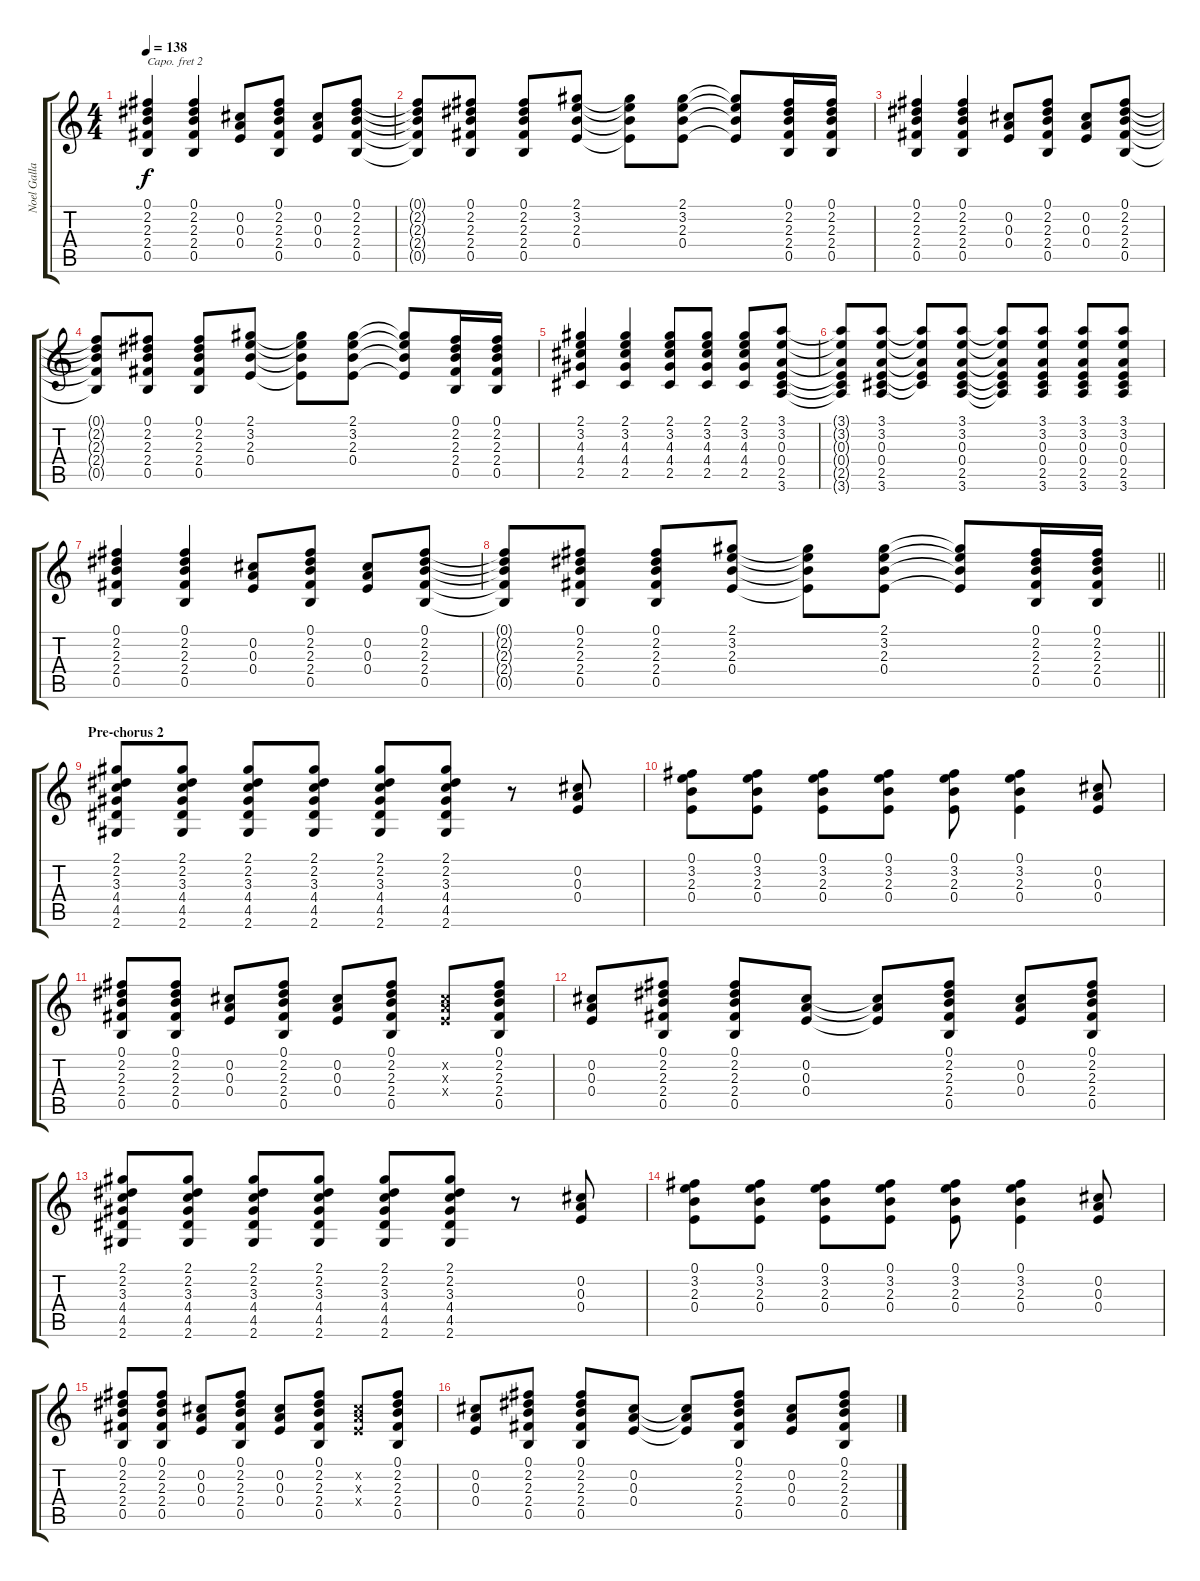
\track ("Noel Gallagher" "Noel Galla") {instrument overdrivenguitar}
\staff {score tabs}
\capo 2
\tuning (E4 B3 G3 D3 A2 E2) {hide}
\ts (4 4)
\tempo 138
\clef g2
\ks c
(0.1 2.2 2.3 2.4 0.5).4{dy f} (0.1 2.2 2.3 2.4 0.5).4 (0.2 0.3 0.4).8 (0.1 2.2 2.3 2.4 0.5).8 (0.2 0.3 0.4).8 (0.1 2.2 2.3 2.4 0.5).8 |
(0.1{t} 2.2{t} 2.3{t} 2.4{t} 0.5{t}).8 (0.1 2.2 2.3 2.4 0.5).8 (0.1 2.2 2.3 2.4 0.5).8 (2.1 3.2 2.3 0.4).8 (2.1{t} 3.2{t} 2.3{t} 0.4{t}).8 (2.1 3.2 2.3 0.4).8 (2.1{t} 3.2{t} 2.3{t} 0.4{t}).8 (0.1 2.2 2.3 2.4 0.5).16 (0.1 2.2 2.3 2.4 0.5).16 |
(0.1 2.2 2.3 2.4 0.5).4 (0.1 2.2 2.3 2.4 0.5).4 (0.2 0.3 0.4).8 (0.1 2.2 2.3 2.4 0.5).8 (0.2 0.3 0.4).8 (0.1 2.2 2.3 2.4 0.5).8 |
(0.1{t} 2.2{t} 2.3{t} 2.4{t} 0.5{t}).8 (0.1 2.2 2.3 2.4 0.5).8 (0.1 2.2 2.3 2.4 0.5).8 (2.1 3.2 2.3 0.4).8 (2.1{t} 3.2{t} 2.3{t} 0.4{t}).8 (2.1 3.2 2.3 0.4).8 (2.1{t} 3.2{t} 2.3{t} 0.4{t}).8 (0.1 2.2 2.3 2.4 0.5).16 (0.1 2.2 2.3 2.4 0.5).16 |
(2.1 3.2 4.3 4.4 2.5).4 (2.1 3.2 4.3 4.4 2.5).4 (2.1 3.2 4.3 4.4 2.5).8 (2.1 3.2 4.3 4.4 2.5).8 (2.1 3.2 4.3 4.4 2.5).8 (3.1 3.2 0.3 0.4 2.5 3.6).8 |
(3.1{t} 3.2{t} 0.3{t} 0.4{t} 2.5{t} 3.6{t}).8 (3.1 3.2 0.3 0.4 2.5 3.6).8 (3.1{t} 3.2{t} 0.3{t} 0.4{t} 2.5{t}).8 (3.1 3.2 0.3 0.4 2.5 3.6).8 (3.1{t} 3.2{t} 0.3{t} 0.4{t} 2.5{t} 3.6{t}).8 (3.1 3.2 0.3 0.4 2.5 3.6).8 (3.1 3.2 0.3 0.4 2.5 3.6).8 (3.1 3.2 0.3 0.4 2.5 3.6).8 |
(0.1 2.2 2.3 2.4 0.5).4 (0.1 2.2 2.3 2.4 0.5).4 (0.2 0.3 0.4).8 (0.1 2.2 2.3 2.4 0.5).8 (0.2 0.3 0.4).8 (0.1 2.2 2.3 2.4 0.5).8 |
\barLineRight lightlight
(0.1{t} 2.2{t} 2.3{t} 2.4{t} 0.5{t}).8 (0.1 2.2 2.3 2.4 0.5).8 (0.1 2.2 2.3 2.4 0.5).8 (2.1 3.2 2.3 0.4).8 (2.1{t} 3.2{t} 2.3{t} 0.4{t}).8 (2.1 3.2 2.3 0.4).8 (2.1{t} 3.2{t} 2.3{t} 0.4{t}).8 (0.1 2.2 2.3 2.4 0.5).16 (0.1 2.2 2.3 2.4 0.5).16 |
\section ("" "Pre-chorus 2")
(2.1 2.2 3.3 4.4 4.5 2.6).8 (2.1 2.2 3.3 4.4 4.5 2.6).8 (2.1 2.2 3.3 4.4 4.5 2.6).8 (2.1 2.2 3.3 4.4 4.5 2.6).8 (2.1 2.2 3.3 4.4 4.5 2.6).8 (2.1 2.2 3.3 4.4 4.5 2.6).8 r.8 (0.2 0.3 0.4).8 |
(0.1 3.2 2.3 0.4).8 (0.1 3.2 2.3 0.4).8 (0.1 3.2 2.3 0.4).8 (0.1 3.2 2.3 0.4).8 (0.1 3.2 2.3 0.4).8 (0.1 3.2 2.3 0.4).4 (0.2 0.3 0.4).8 |
(0.1 2.2 2.3 2.4 0.5).8 (0.1 2.2 2.3 2.4 0.5).8 (0.2 0.3 0.4).8 (0.1 2.2 2.3 2.4 0.5).8 (0.2 0.3 0.4).8 (0.1 2.2 2.3 2.4 0.5).8 (0.2{x} 0.3{x} 0.4{x}).8 (0.1 2.2 2.3 2.4 0.5).8 |
(0.2 0.3 0.4).8 (0.1 2.2 2.3 2.4 0.5).8 (0.1 2.2 2.3 2.4 0.5).8 (0.2 0.3 0.4).8 (0.2{t} 0.3{t} 0.4{t}).8 (0.1 2.2 2.3 2.4 0.5).8 (0.2 0.3 0.4).8 (0.1 2.2 2.3 2.4 0.5).8 |
(2.1 2.2 3.3 4.4 4.5 2.6).8 (2.1 2.2 3.3 4.4 4.5 2.6).8 (2.1 2.2 3.3 4.4 4.5 2.6).8 (2.1 2.2 3.3 4.4 4.5 2.6).8 (2.1 2.2 3.3 4.4 4.5 2.6).8 (2.1 2.2 3.3 4.4 4.5 2.6).8 r.8 (0.2 0.3 0.4).8 |
(0.1 3.2 2.3 0.4).8 (0.1 3.2 2.3 0.4).8 (0.1 3.2 2.3 0.4).8 (0.1 3.2 2.3 0.4).8 (0.1 3.2 2.3 0.4).8 (0.1 3.2 2.3 0.4).4 (0.2 0.3 0.4).8 |
(0.1 2.2 2.3 2.4 0.5).8 (0.1 2.2 2.3 2.4 0.5).8 (0.2 0.3 0.4).8 (0.1 2.2 2.3 2.4 0.5).8 (0.2 0.3 0.4).8 (0.1 2.2 2.3 2.4 0.5).8 (0.2{x} 0.3{x} 0.4{x}).8 (0.1 2.2 2.3 2.4 0.5).8 |
(0.2 0.3 0.4).8 (0.1 2.2 2.3 2.4 0.5).8 (0.1 2.2 2.3 2.4 0.5).8 (0.2 0.3 0.4).8 (0.2{t} 0.3{t} 0.4{t}).8 (0.1 2.2 2.3 2.4 0.5).8 (0.2 0.3 0.4).8 (0.1 2.2 2.3 2.4 0.5).8
